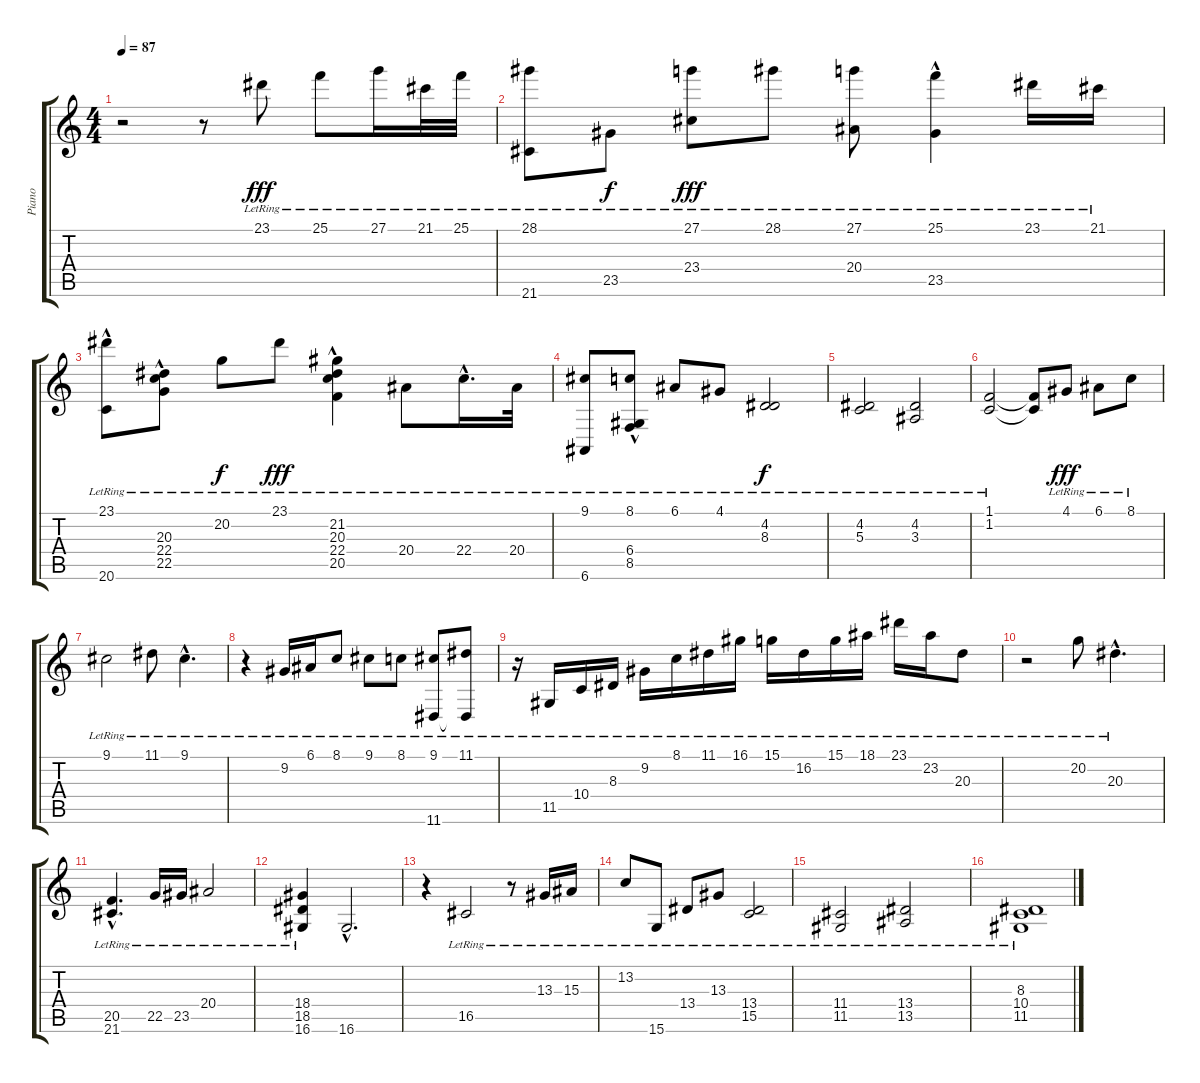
\track ("Piano" "Piano") {instrument acousticgrandpiano}
\staff {score tabs}
\tuning (E4 B3 G3 D3 A2 E2) {hide}
\ts (4 4)
\tempo 87
\clef g2
\ks c
r.2{dy f} r.8 23.1{lr}.8{dy fff} 25.1{lr}.8 27.1{lr}.16 21.1{lr}.32 25.1{lr}.32 |
(28.1{lr} 21.6{lr}).8 23.5{lr}.8{dy f} (27.1{lr} 23.4{lr}).8{dy fff} 28.1{lr}.8 (27.1{lr} 20.4{lr}).8 (25.1{lr} 23.5{hac lr}).4 23.1{lr}.16 21.1{lr}.16 |
(23.1{lr} 20.6{hac lr}).8 (20.3{lr} 22.4{hac lr} 22.5{hac lr}).8 20.2{lr}.8{dy f} 23.1{lr}.8{dy fff} (21.2{lr} 20.3{lr} 22.4{hac lr} 20.5{hac lr}).4 20.4{lr}.8 22.4{hac lr}.16{d} 20.4{lr}.32 |
(9.1{lr} 6.6{lr}).8 (8.1{lr} 6.4{hac lr} 8.5{hac lr}).8 6.1{lr}.8 4.1{lr}.8 (4.2{lr} 8.3{lr}).2{dy f} |
(4.2{lr} 5.3{lr}).2 (4.2{lr} 3.3{lr}).2 |
(1.1{lr} 1.2{lr}).2 (1.1{t} 1.2{t}).8 4.1{lr}.8{dy fff} 6.1{lr}.8 8.1{lr}.8 |
9.1{lr}.2 11.1{lr}.8 9.1{hac lr}.4{d} |
r.4 9.2{lr}.16 6.1{lr}.16 8.1{lr}.8 9.1{lr}.8 8.1{lr}.8 (9.1{lr} 11.6{lr}).8 (11.1{lr} 11.6{t}).8 |
r.16 11.5{lr}.16 10.4{lr}.16 8.3{lr}.16 9.2{lr}.16 8.1{lr}.16 11.1{lr}.16 16.1{lr}.16 15.1{lr}.16 16.2{lr}.16 15.1{lr}.16 18.1{lr}.16 23.1{lr}.16 23.2{lr}.16 20.3{lr}.8 |
r.2 20.2{lr}.8 20.3{hac lr}.4{d} |
(20.5{hac lr} 21.6{lr}).4{d} 22.5{lr}.16 23.5{lr}.16 20.4{lr}.2 |
(18.4{lr} 18.5{lr} 16.6{lr}).4 16.6{hac}.2{d} |
r.4 16.5{lr}.2 r.8 13.3{lr}.16 15.3{lr}.16 |
13.2{lr}.8 15.6{lr}.8 13.4{lr}.8 13.3{lr}.8 (13.4{lr} 15.5{lr}).2 |
(11.4{lr} 11.5{lr}).2 (13.4{lr} 13.5{lr}).2 |
(8.3{lr} 10.4{lr} 11.5{lr}).1
